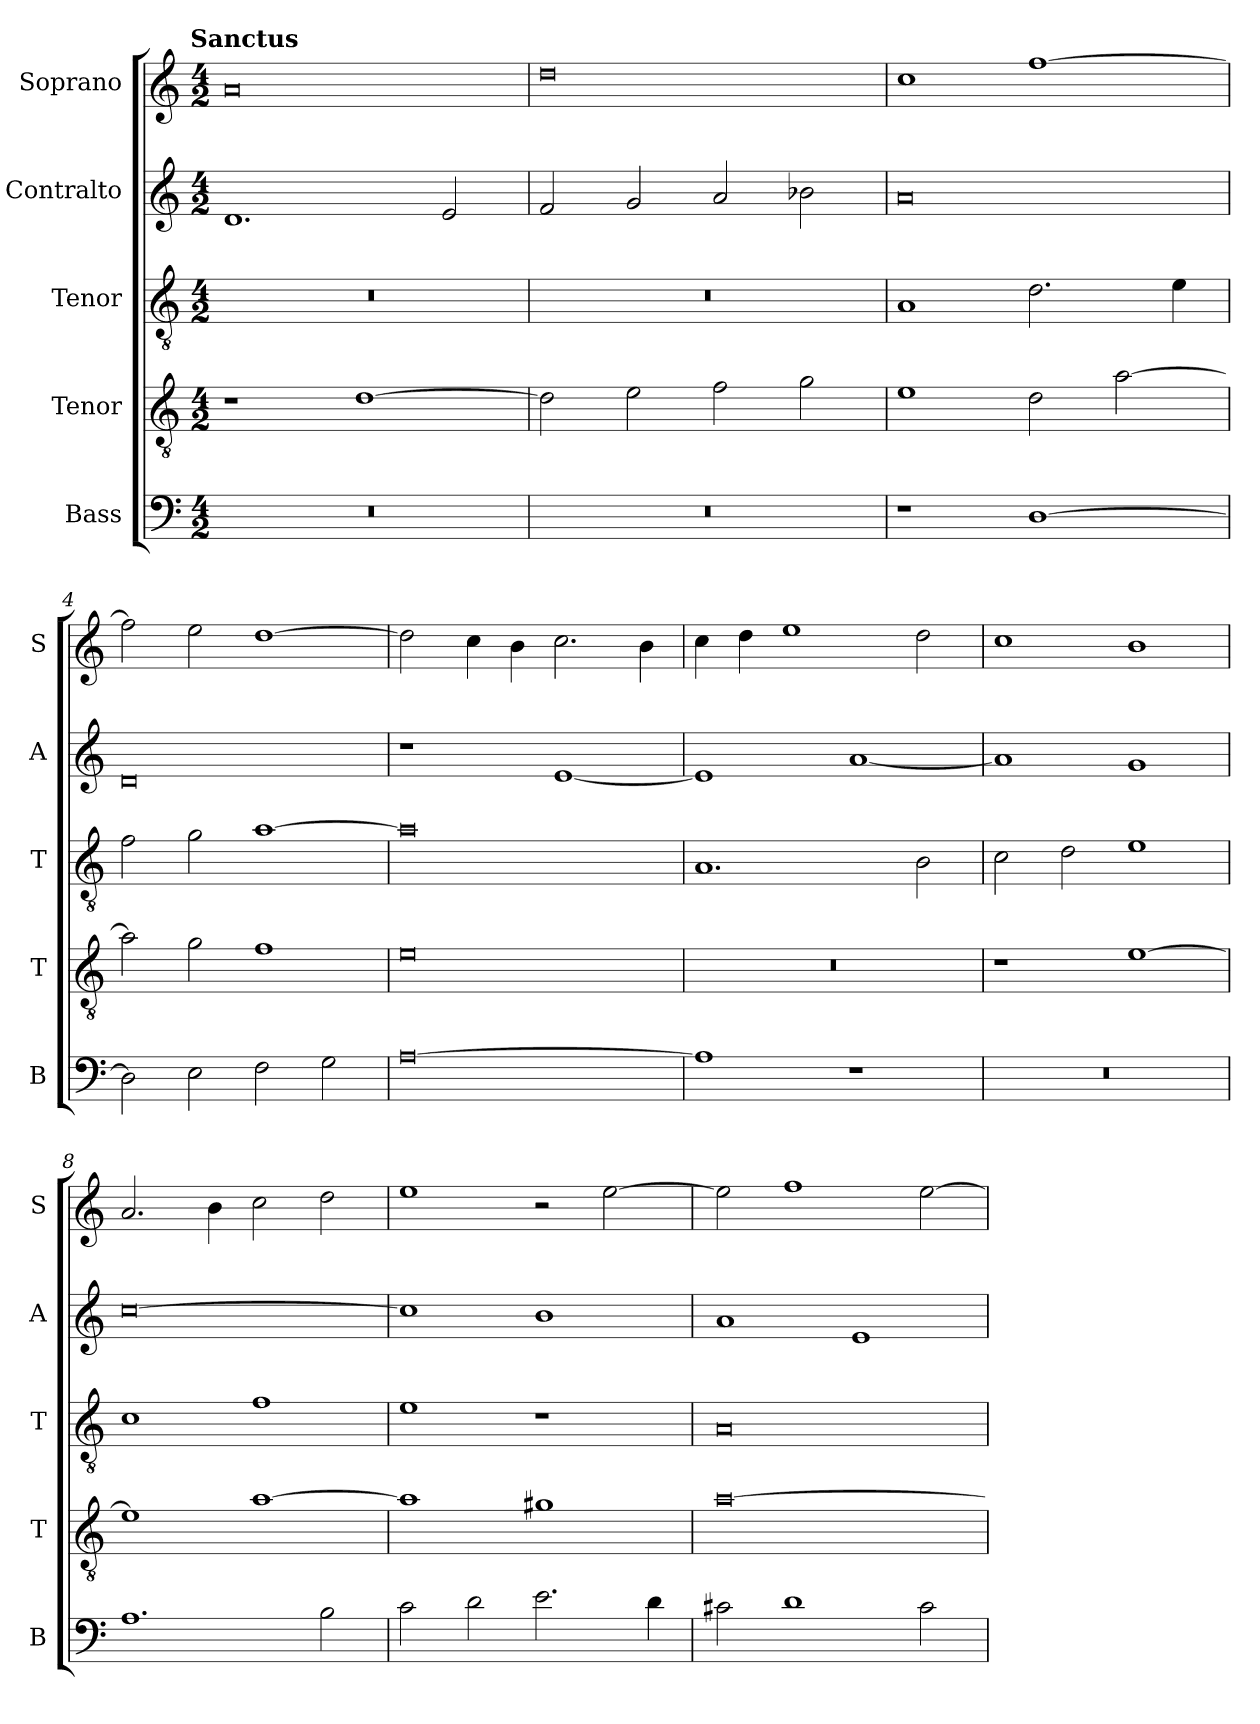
**kern	**kern	**kern	**kern	**kern
*part5	*part4	*part3	*part2	*part1
*staff5	*staff4	*staff3	*staff2	*staff1
*I"Bass	*I"Tenor	*I"Tenor	*I"Contralto	*I"Soprano
*I'B	*I'T	*I'T	*I'A	*I'S
*clefF4	*clefGv2	*clefGv2	*clefG2	*clefG2
*k[]	*k[]	*k[]	*k[]	*k[]
*D:dor	*D:dor	*D:dor	*D:dor	*D:dor
!!LO:TX:omd:t=Sanctus
*M4/2	*M4/2	*M4/2	*M4/2	*M4/2
=1	=1	=1	=1	=1
0r	1r	0r	1.d	0a
.	[1d	.	.	.
.	.	.	2e	.
=2	=2	=2	=2	=2
0r	2d]	0r	2f	0dd
.	2e	.	2g	.
.	2f	.	2a	.
.	2g	.	2b-X	.
=3	=3	=3	=3	=3
1r	1e	1A	0a	1cc
[1D	2d	2.d	.	[1ff
.	[2a	.	.	.
.	.	4e	.	.
=4	=4	=4	=4	=4
2D]	2a]	2f	0d	2ff]
2E	2g	2g	.	2ee
2F	1f	[1a	.	[1dd
2G	.	.	.	.
=5	=5	=5	=5	=5
[0A	0e	0a]	1r	2dd]
.	.	.	.	4cc
.	.	.	.	4b
.	.	.	[1e	2.cc
.	.	.	.	4b
=6	=6	=6	=6	=6
1A]	0r	1.A	1e]	4cc
.	.	.	.	4dd
.	.	.	.	1ee
1r	.	.	[1a	.
.	.	2B	.	2dd
=7	=7	=7	=7	=7
0r	1r	2c	1a]	1cc
.	.	2d	.	.
.	[1e	1e	1g	1b
=8	=8	=8	=8	=8
1.A	1e]	1c	[0cc	2.a
.	.	.	.	4b
.	[1a	1f	.	2cc
2B	.	.	.	2dd
=9	=9	=9	=9	=9
2c	1a]	1e	1cc]	1ee
2d	.	.	.	.
2.e	1g#X	1r	1b	2r
.	.	.	.	[2ee
4d	.	.	.	.
=10	=10	=10	=10	=10
2c#X	[0a	0A	1a	2ee]
1d	.	.	.	1ff
.	.	.	1e	.
2c#	.	.	.	[2ee
=	=	=	=	=
*-	*-	*-	*-	*-
